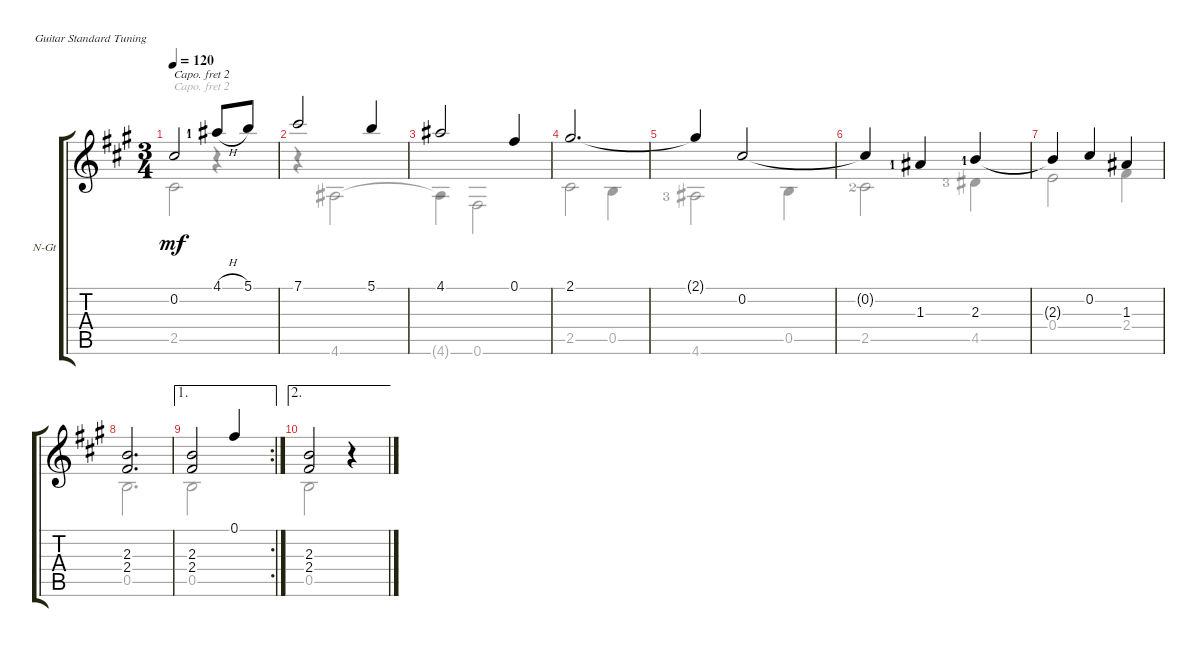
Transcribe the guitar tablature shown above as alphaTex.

\defaultSystemsLayout 4
\bracketExtendMode groupsimilarinstruments
\firstSystemTrackNameOrientation horizontal
\otherSystemsTrackNameOrientation horizontal
\track ("Nylon Guitar" "N-Gt") {instrument acousticguitarnylon}
\staff {score tabs}
\capo 2
\tuning (E4 B3 G3 D3 A2 E2)
\voice
\ts (3 4)
\tempo 120
\clef g2
\ks a
0.2{t}.2{dy mf} 4.1{h lf 2}.8 5.1.8 |
7.1.2 5.1.4 |
4.1.2 0.1.4 |
2.1.2{d} |
2.1{t}.4 0.2.2 |
0.2{t}.4 1.3{lf 2}.4 2.3{lf 2}.4 |
2.3{t}.4 0.2.4 1.3.4 |
(2.3 2.4).2{d} |
\ae 1
\rc 2
(2.4 2.3).2 0.1.4 |
\ae 2
(2.4 2.3).2 r.4
\voice
\clef g2
\ottava regular
\simile none
\ks a
2.5.2{dy mf} r.4 |
r.4 4.6.2 |
4.6{t}.4 0.6.2 |
2.5.2 0.5.4 |
4.6{lf 4}.2 0.5.4 |
2.5{lf 3}.2 4.5{lf 4}.4 |
0.4.2 2.4.4 |
0.5.2{d} |
0.5.2 |
0.5.2
